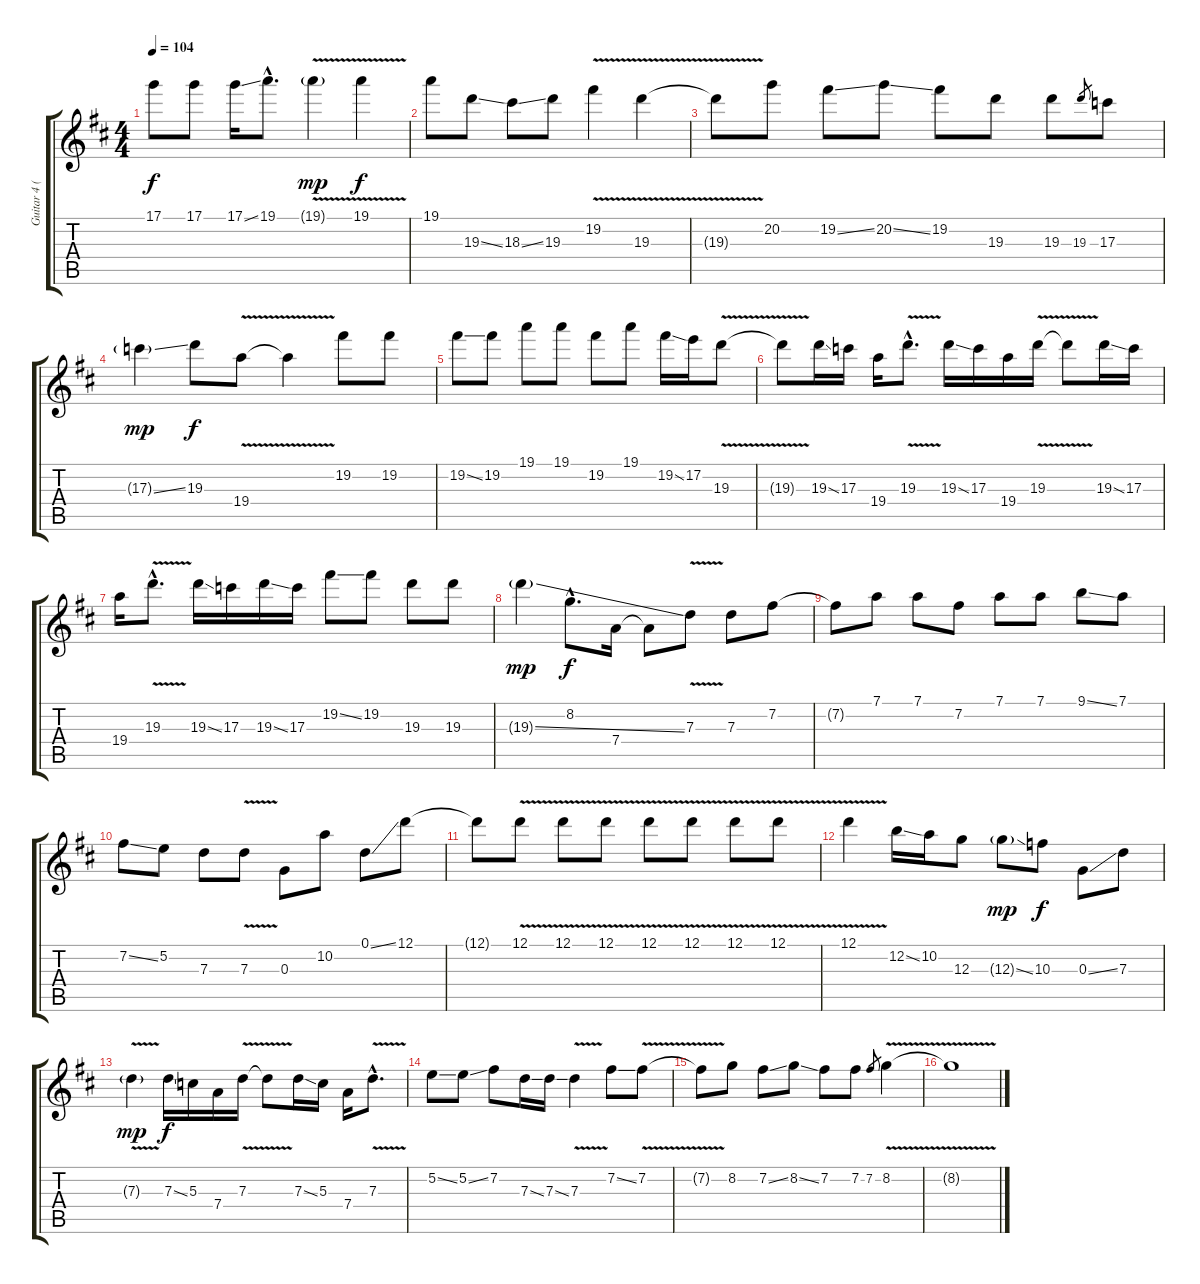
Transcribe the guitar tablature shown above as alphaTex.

\track ("Guitar 4 (Lead-Solo)" "Guitar 4 (") {instrument electricguitarclean}
\staff {score tabs}
\tuning (D4 B3 G3 D3 G2 D2) {hide}
\ts (4 4)
\tempo 104
\clef g2
\ks d
17.1.8{dy f} 17.1.8 17.1{ss}.16 19.1{hac}.8{d} 19.1{v g}.4{dy mp} 19.1{v}.4{dy f} |
19.1.8 19.3{ss}.8 18.3{ss}.8 19.3.8 19.2{v}.4 19.3{v}.4 |
19.3{v t}.8 20.2.8 19.2{ss}.8 20.2{ss}.8 19.2.8 19.3.8 19.3.8 19.3.8{gr} 17.3.8 |
17.3{ss g}.4{dy mp} 19.3.8{dy f} 19.4{v}.8 19.4{v t}.4 19.2.8 19.2.8 |
19.2{ss}.8 19.2.8 19.1.8 19.1.8 19.2.8 19.1.8 19.2{ss}.16 17.2.16 19.3{v}.8 |
19.3{v t}.8 19.3{ss}.16 17.3.16 19.4.16 19.3{v hac}.8{d} 19.3{ss}.16 17.3.16 19.4.16 19.3{v}.16 19.3{t}.8 19.3{ss}.16 17.3.16 |
19.4.16 19.3{v hac}.8{d} 19.3{ss}.16 17.3.16 19.3{ss}.16 17.3.16 19.2{ss}.8 19.2.8 19.3.8 19.3.8 |
19.3{ss g}.4{dy mp} 8.2{hac}.8{d dy f} 7.4.16 7.4{t}.8 7.3{v}.8 7.3.8 7.2.8 |
7.2{t}.8 7.1.8 7.1.8 7.2.8 7.1.8 7.1.8 9.1{ss}.8 7.1.8 |
7.2{ss}.8 5.2.8 7.3.8 7.3{v}.8 0.3.8 10.2.8 0.1{ss}.8 12.1.8 |
12.1{t}.8 12.1{v}.8 12.1{v}.8 12.1{v}.8 12.1{v}.8 12.1{v}.8 12.1{v}.8 12.1{v}.8 |
12.1{v}.4 12.2{ss}.16 10.2.16 12.3.8 12.3{ss g}.8{dy mp} 10.3.8{dy f} 0.3{ss}.8 7.3.8 |
7.3{v g}.4{dy mp} 7.3{ss}.16{dy f} 5.3.16 7.4.16 7.3{v}.16 7.3{t}.8 7.3{ss}.16 5.3.16 7.4.16 7.3{v hac}.8{d} |
5.2{ss}.8 5.2{ss}.8 7.2.8 7.3{ss}.16 7.3{ss}.16 7.3{v}.4 7.2{ss}.8 7.2{v}.8 |
7.2{v t}.8 8.2.8 7.2{ss}.8 8.2{ss}.8 7.2.8 7.2.8 7.2.8{gr} 8.2{v}.4 |
8.2{v t}.1
